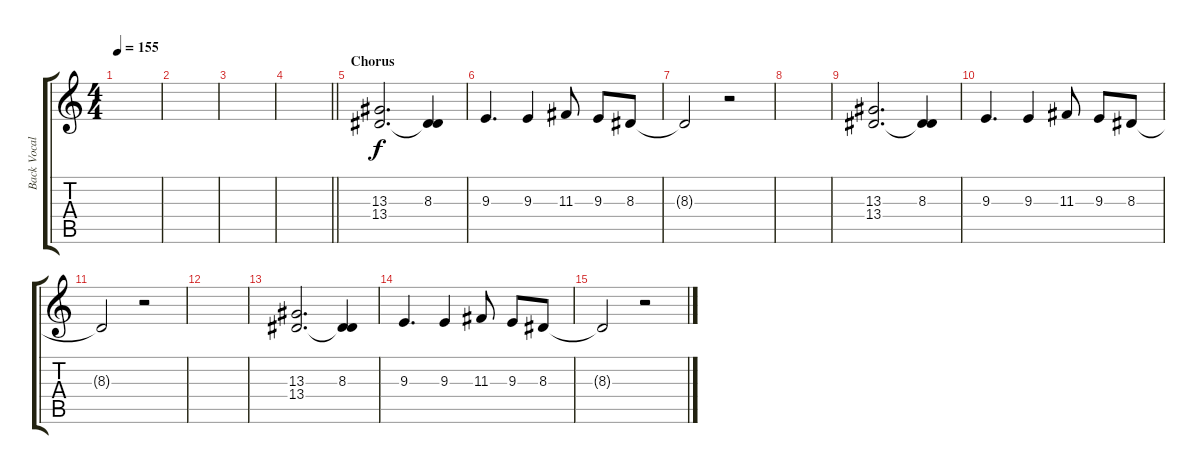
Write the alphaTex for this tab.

\track ("Back Vocals" "Back Vocal") {instrument sopranosax}
\staff {score tabs}
\tuning (E4 B3 G3 D3 A2 E2) {hide}
\ts (4 4)
\tempo 155
\clef g2
\ks c
|
|
|
\barLineRight lightlight
|
\section ("" "Chorus")
(13.3 13.4).2{d} (8.3 13.4{t}).4 |
9.3.4{d} 9.3.4 11.3.8 9.3.8 8.3.8 |
8.3{t}.2 r.2 |
|
(13.3 13.4).2{d} (8.3 13.4{t}).4 |
9.3.4{d} 9.3.4 11.3.8 9.3.8 8.3.8 |
8.3{t}.2 r.2 |
|
(13.3 13.4).2{d} (8.3 13.4{t}).4 |
9.3.4{d} 9.3.4 11.3.8 9.3.8 8.3.8 |
8.3{t}.2 r.2
